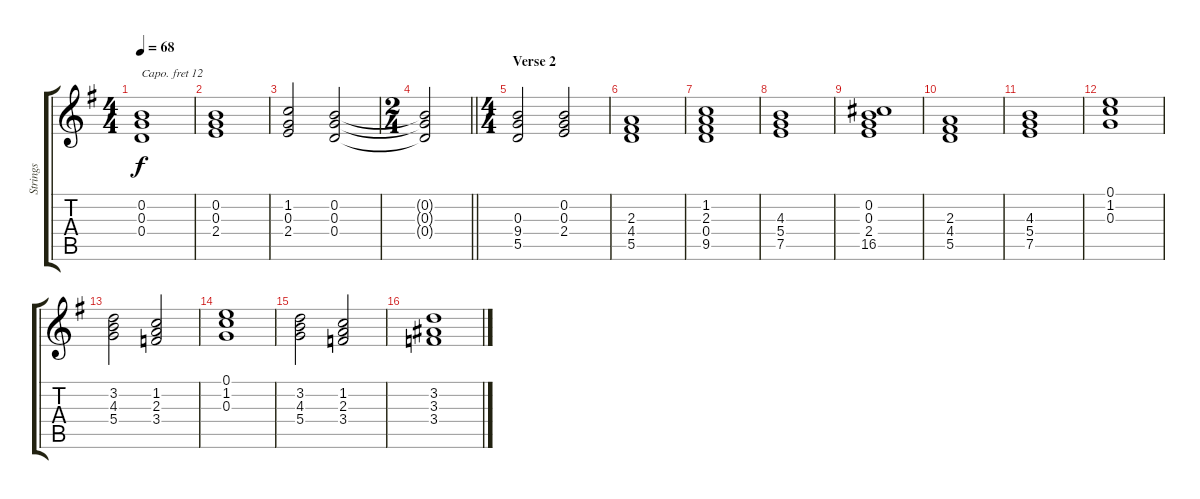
\track ("Strings" "Strings") {instrument stringensemble1}
\staff {score tabs}
\capo 12
\tuning (E4 B3 G3 D3 A2 E2) {hide}
\ts (4 4)
\tempo 68
\clef g2
\ks g
(0.2 0.3 0.4).1{dy f} |
(0.2 0.3 2.4).1 |
(1.2 0.3 2.4).2 (0.2 0.3 0.4).2 |
\ts (2 4)
\barLineRight lightlight
(0.2{t} 0.3{t} 0.4{t}).2 |
\ts (4 4)
\section ("" "Verse 2")
(0.3 9.4 5.5).2 (0.2 0.3 2.4).2 |
(2.3 4.4 5.5).1 |
(1.2 2.3 0.4 9.5).1 |
(4.3 5.4 7.5).1 |
(0.2 0.3 2.4 16.5).1 |
(2.3 4.4 5.5).1 |
(4.3 5.4 7.5).1 |
(0.1 1.2 0.3).1 |
(3.2 4.3 5.4).2 (1.2 2.3 3.4).2 |
(0.1 1.2 0.3).1 |
(3.2 4.3 5.4).2 (1.2 2.3 3.4).2 |
(3.2 3.3 3.4).1
